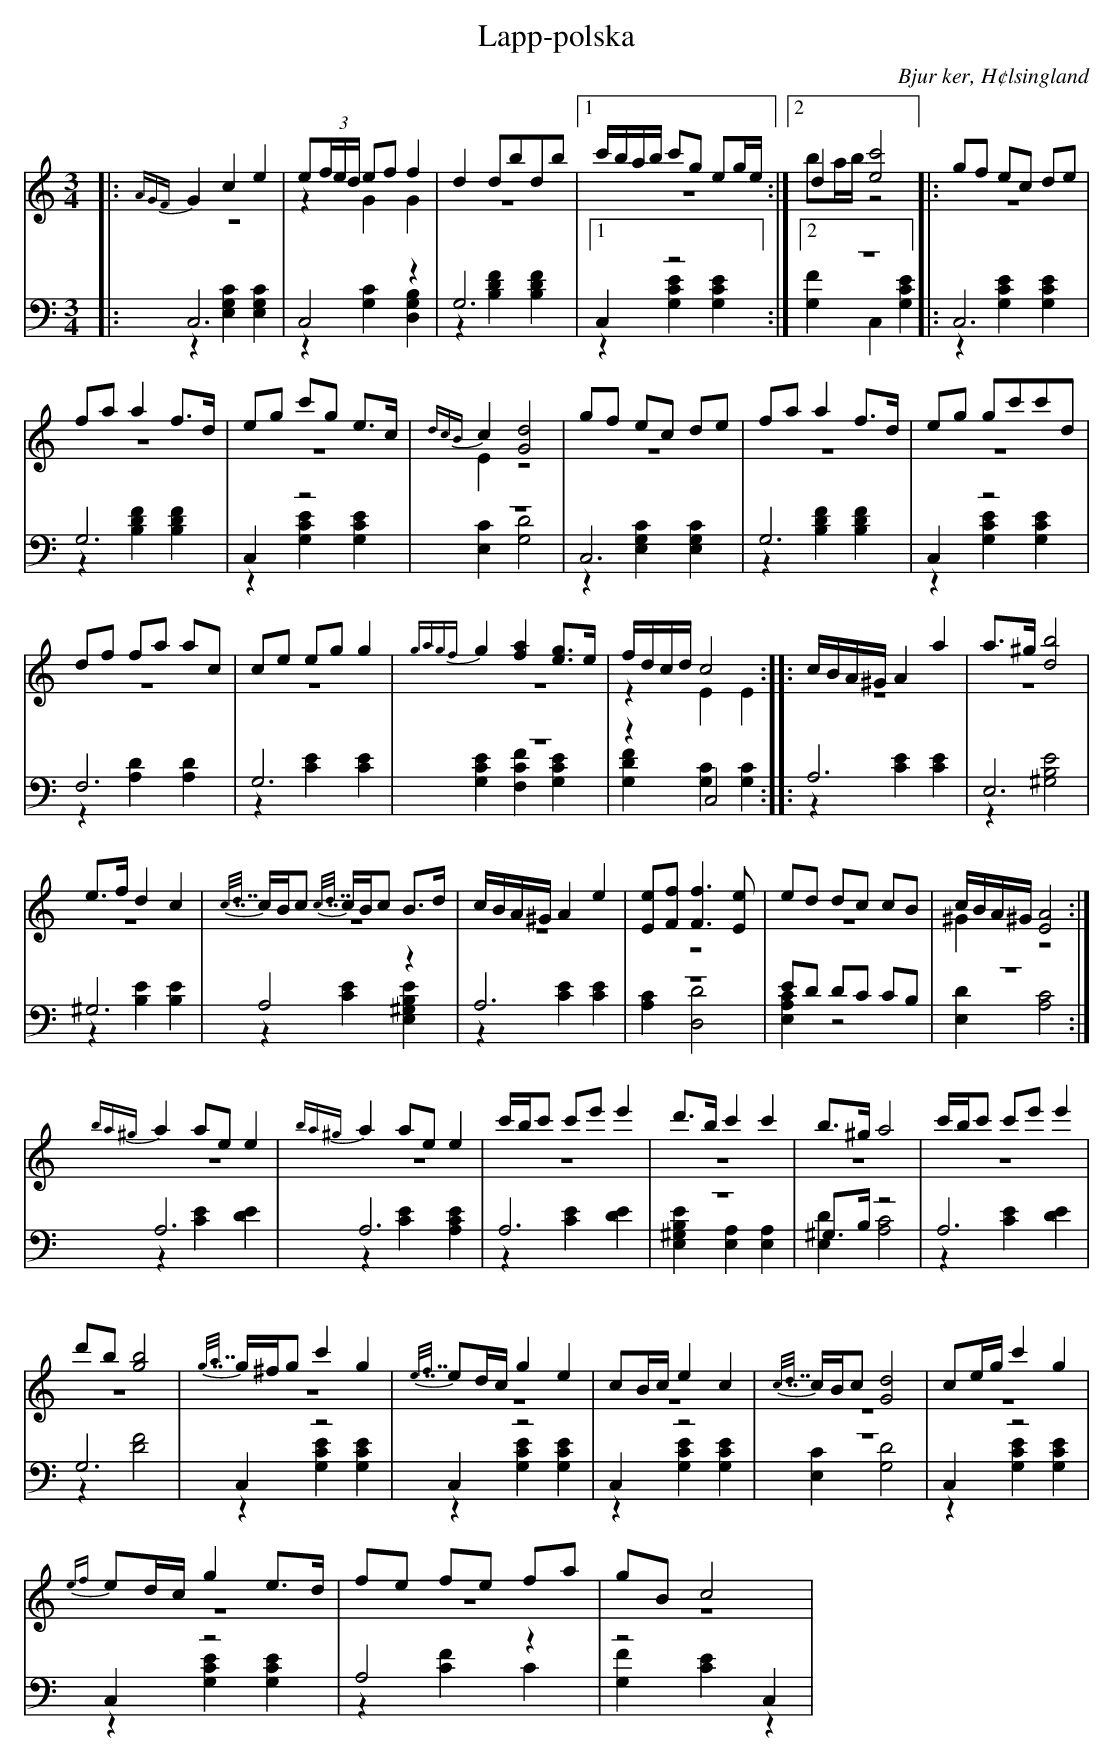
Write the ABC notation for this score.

X:1
T: Lapp-polska
O: Bjur ker, H¢lsingland
M: 3/4
L: 1/8
K: C
V:1
V:2 merge
V:3
V:4 merge
V:1
|:{A6/5G6/5F6/5}G2 c2 e2|e(3f/e/d/ ef f2|d2 dbdb|1 c'/b/a/b/ c'g eg/e/:|2 d2 [e4c'4]|:gf ec de|
fa a2 f>d|eg c'g e>c|{d8/5c8/5B8/5}c2 [G4d4]|gf ec de|fa a2 f>d|eg gc'c'd|
df fa ac|ce eg g2|{g8/5a8/5g8/5f8/5}g2 [f2a2] [eg]>e|f/d/c/d/  c4::c/B/A/^G/ A2 a2|a>^g [d4b4]|
e>f d2 c2|{c7/8d7/8}c/B/c {c7/8d7/8}c/B/c B>d|c/B/A/^G/ A2 e2|[Ee][Ff] [F3f3] [Ee] |ed dc cB|c/B/A/^G/ [E4A4]:|
{ba^g}a2 ae e2|{ba^g}a2 ae e2|c'/b/c' c'e' e'2  |d'>b c'2 c'2|b>^g a4|c'/b/c' c'e' e'2|
d'b [g4b4]|{g7/8a7/8}g/^f/g c'2 g2|{e7/8f7/8}ed/c/ g2 e2|cB/c/ e2 c2|{c7/8d7/8}c/B/c [G4d4]|ce/g/ c'2 g2|
{ef}ed/c/ g2 e>d|fe fe fa|gB c4|
V:2
|:z6|z2 G2 G2|z6|1 z6:|2 ba/b/ z4|:z6|
z6|z6|E2 z4|z6|z6|z6|
z6|z6|z6|z2 E2 E2:||:z6|z6|
z6|z6|z6|z6|z6|^G2 z4:|
|z6|z6|z6|z6|z6|z6|
z6|z6|z6|z6|z6|z6|
z6|z6|z6|
V:3  clef=bass
|:C,6|C,4 z2|G,6|1 C,2 z4:|2 z6|:C,6|
G,6|C,2 z4|z6|C,6|G,6|C,2 z4|
F,6|G,6|z6|z2 C,4::A,6|E,6|
^G,6|A,4 z2|A,6|z6|ED DC CB,|z6:|
A,6|A,6|A,6|z6|^G,>B, z4|A,6|
G,6|C,2 z4|C,2 z4|C,2 z4|z6|C,2 z4|
C,2 z4|A,4 z2|z4 C,2|
V:4  clef=bass
|:z2 [E,2G,2C2] [E,2G,2C2]|z2 [G,2C2] [D,2G,2B,2]|z2 [B,2D2F2] [B,2D2F2]|1 z2 [G,2C2E2] [G,2C2E2]:|2 [G,2F2] C,2 [G,2C2E2]|:z2 [G,2C2E2] [G,2C2E2]|z2 [B,2D2F2] [B,2D2F2]|z2 [G,2C2E2] [G,2C2E2]|[E,2C2] [G,4D4]|z2 [E,2G,2C2] [E,2G,2C2]|z2 [B,2D2F2] [B,2D2F2]| z2 [G,2C2E2] [G,2C2E2]|
z2 [A,2D2] [A,2D2]|z2 [C2E2] [C2E2]|[G,2C2E2] [F,2C2F2] [G,2C2E2] |[G,2D2F2] [G,2C2] [G,2C2]::z2 [C2E2] [C2E2]|z2 [^G,4B,4E4]|
z2 [B,2E2] [B,2E2]|z2 [C2E2] [E,2^G,2B,2E2]|z2 [C2E2] [C2E2]|[A,2C2] [D,4D4]|[E,2A,2C2] z4|[E,2D2] [A,4C4]:|
z2 [C2E2] [D2E2]|z2 [C2E2] [A,2C2E2]|z2 [C2E2] [D2E2]|[E,2^G,2B,2E2] [A,2E,2] [A,2E,2]|[E,2D2] [A,4C4]|z2 [C2E2] [D2E2]|
z2 [D4F4]|z2 [G,2C2E2] [G,2C2E2]|z2 [G,2C2E2] [G,2C2E2]|z2 [G,2C2E2] [G,2C2E2]|[E,2C2] [G,4D4]|z2 [G,2C2E2] [G,2C2E2]|
z2 [G,2C2E2] [G,2C2E2]|z2 [C2F2] C2|[G,2F2] [C2E2] z2|
